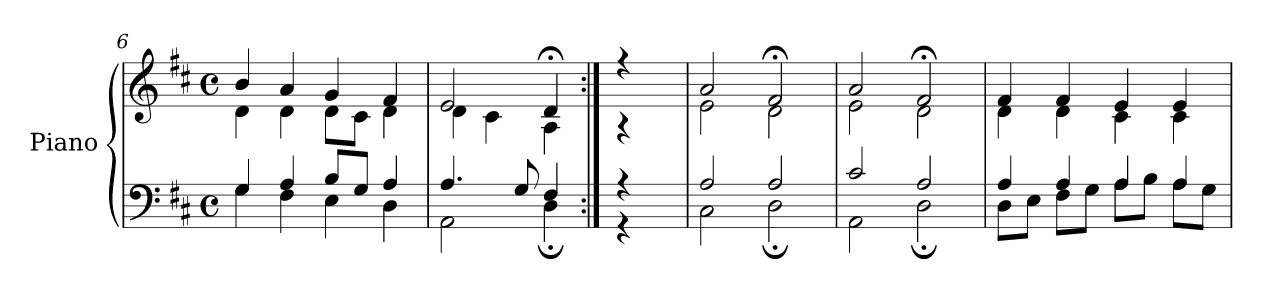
**kern	**kern
*part1	*part1
*staff2	*staff1
*I"Piano	*
*I'Pno	*
*clefF4	*clefG2
*k[f#c#]	*k[f#c#]
*M4/4	*M4/4
*met(c)	*met(c)
=6	=6
*^	*^
4G/	4G\	4b/	4d\
4A/	4F#\	4a/	4d\
8B/L	4E\	4g/	8d\L
8G/J	.	.	8c#\J
4A/	4D\	4f#/	4d\
=7	=7	=7	=7
4.A/	2AA\	2e/	4d\
.	.	.	4c#\
8G/	.	.	.
4F#/	4D;\	4d;</	4A\
=8:|!	=8:|!	=8:|!	=8:|!
4r	4r	4r	4r
=9	=9	=9	=9
2A/	2C#\	2a/	2e\
2A/	2D;\	2f#;</	2d\
=10	=10	=10	=10
2c#/	2AA\	2a/	2e\
2A/	2D;\	2f#;</	2d\
=11	=11	=11	=11
4A/	8D\L	4f#/	4d\
.	8E\J	.	.
4A/	8F#\L	4f#/	4d\
.	8G\J	.	.
4A/	8A\L	4e/	4c#\
.	8B\J	.	.
4A/	8A\L	4e/	4c#\
.	8G\J	.	.
*v	*v	*	*
*	*v	*v
=	=
*-	*-
